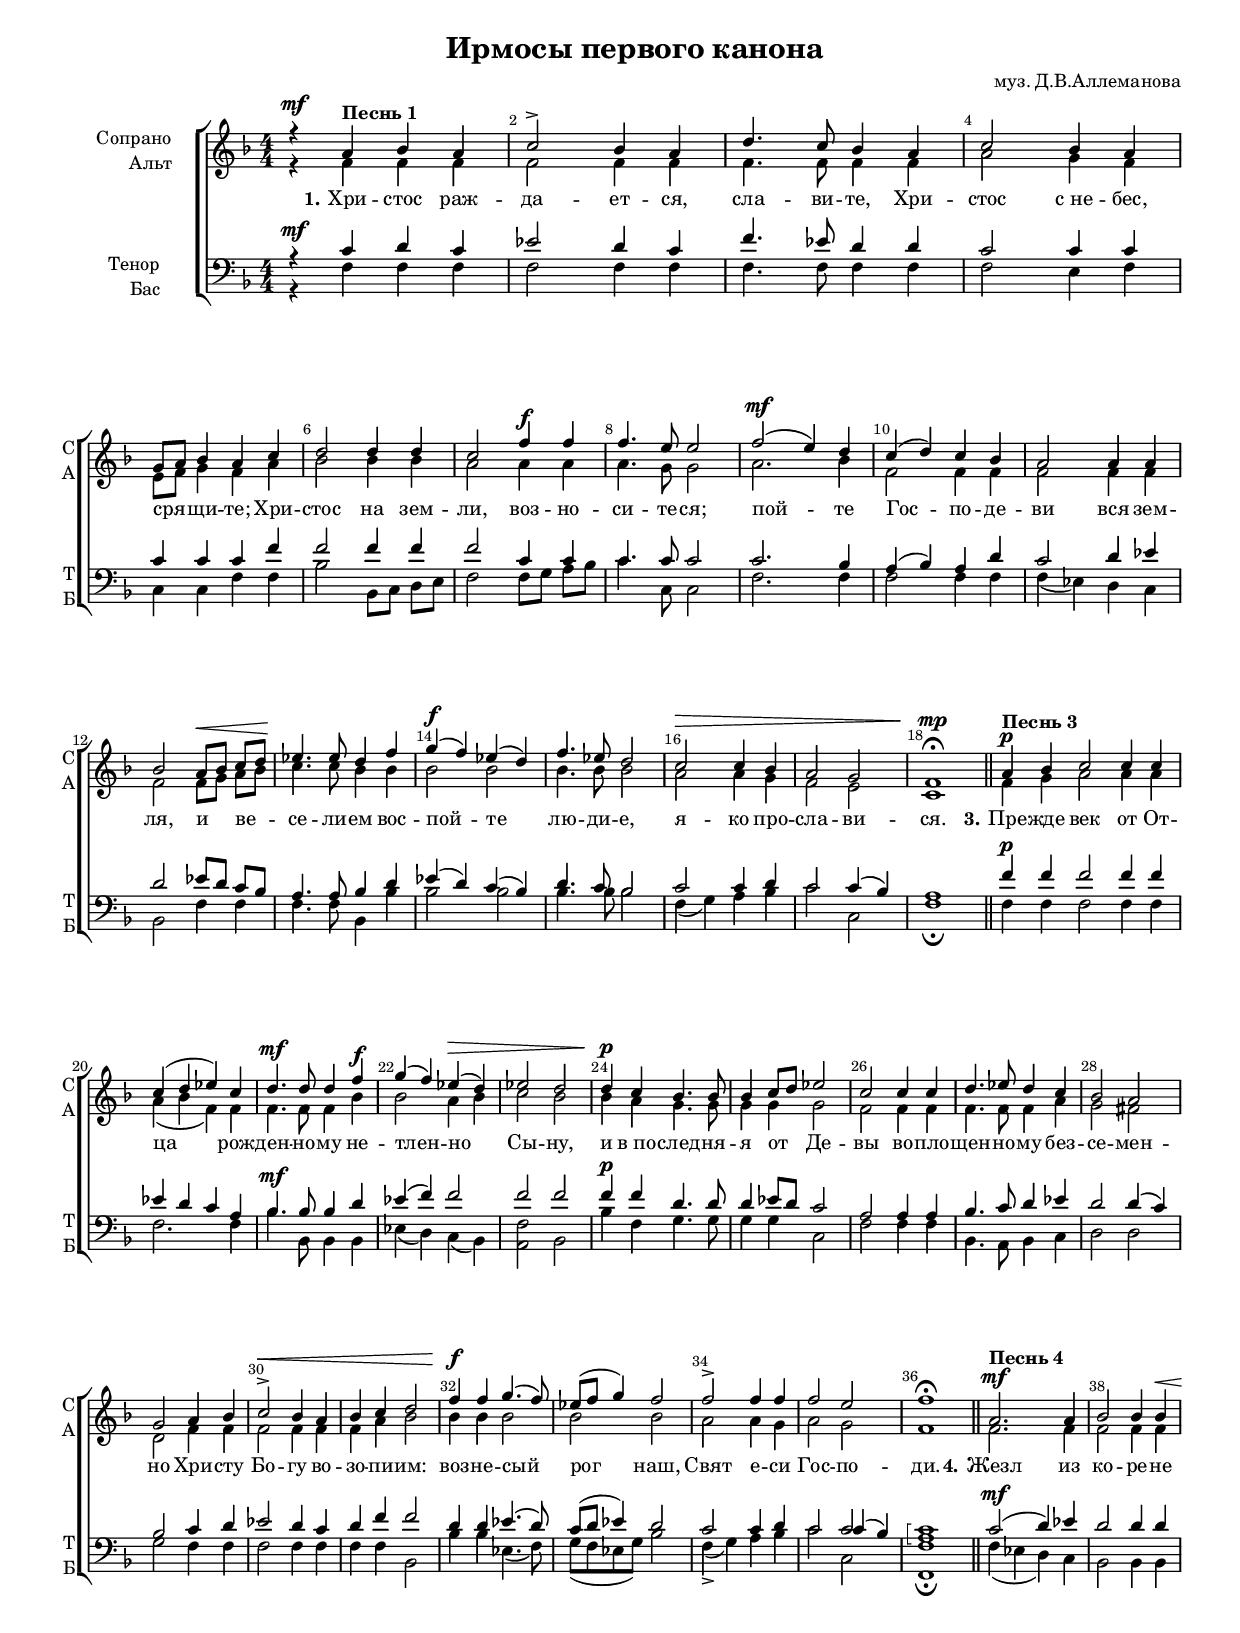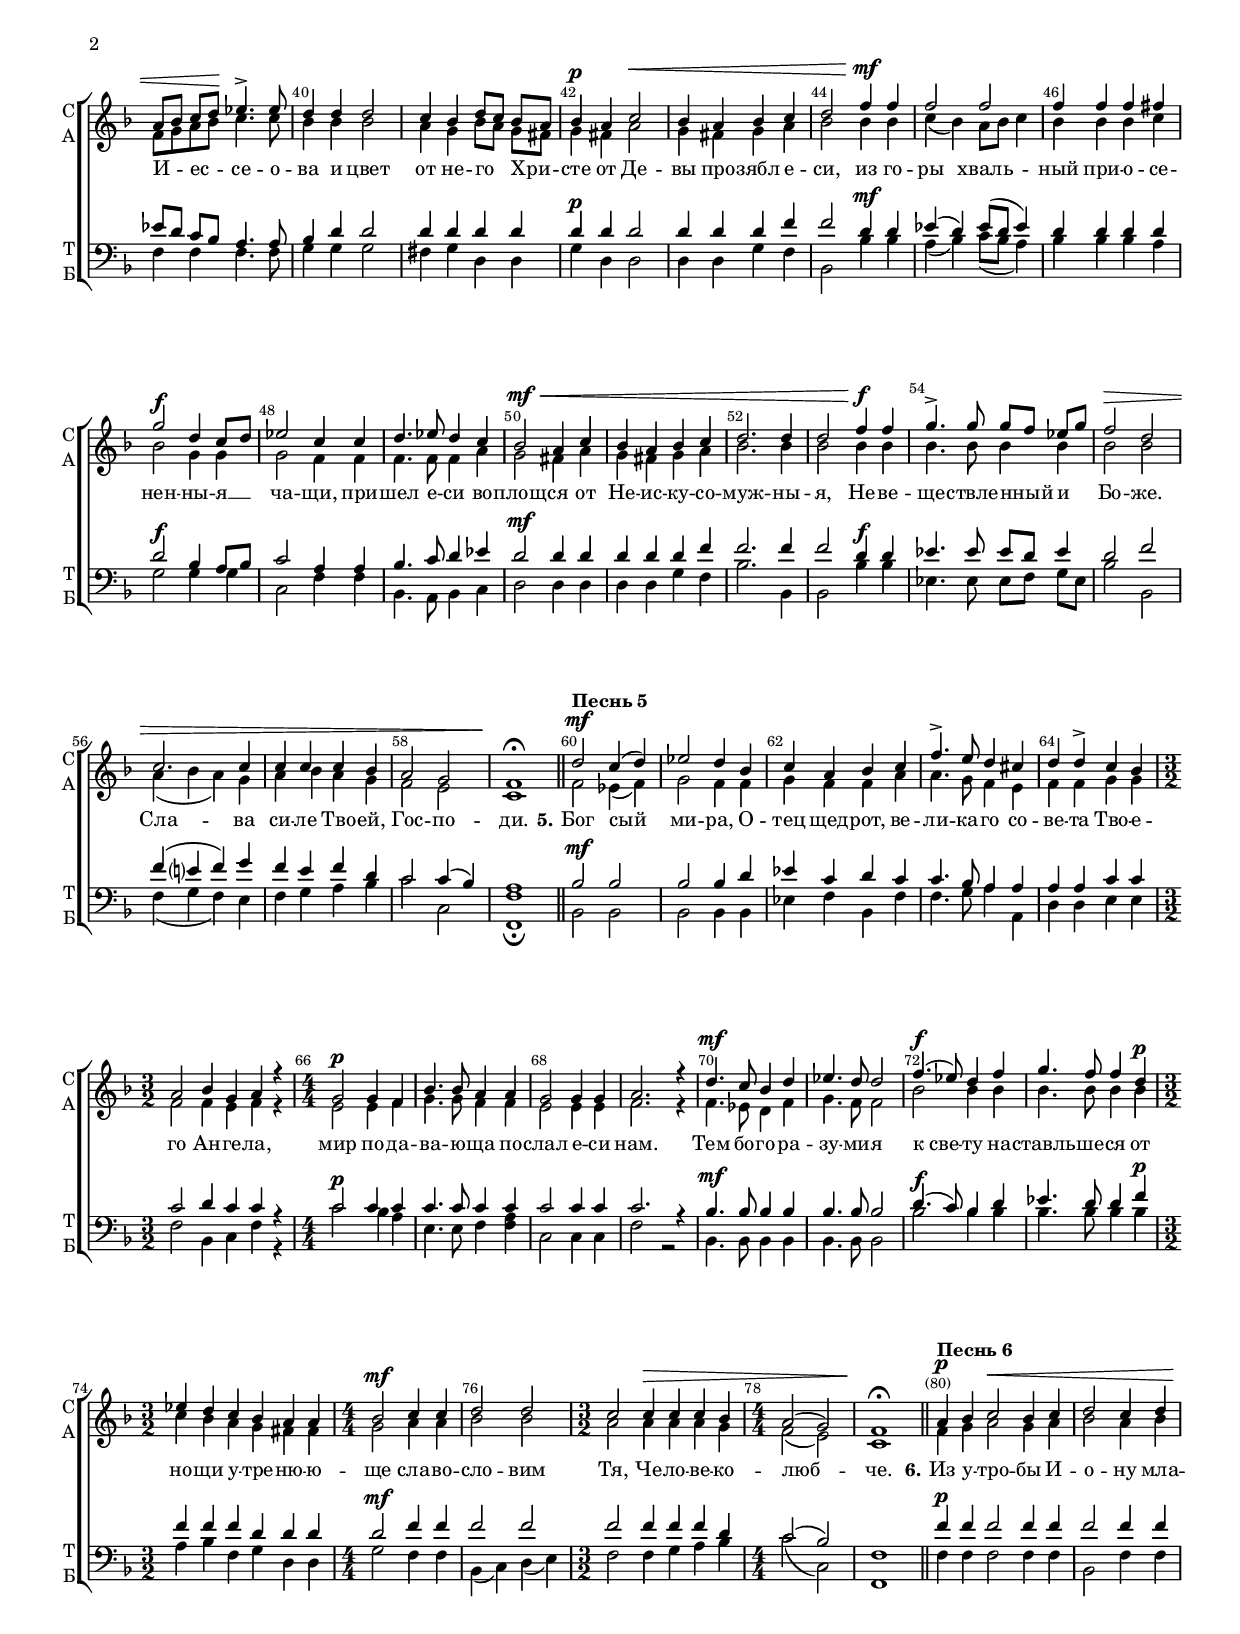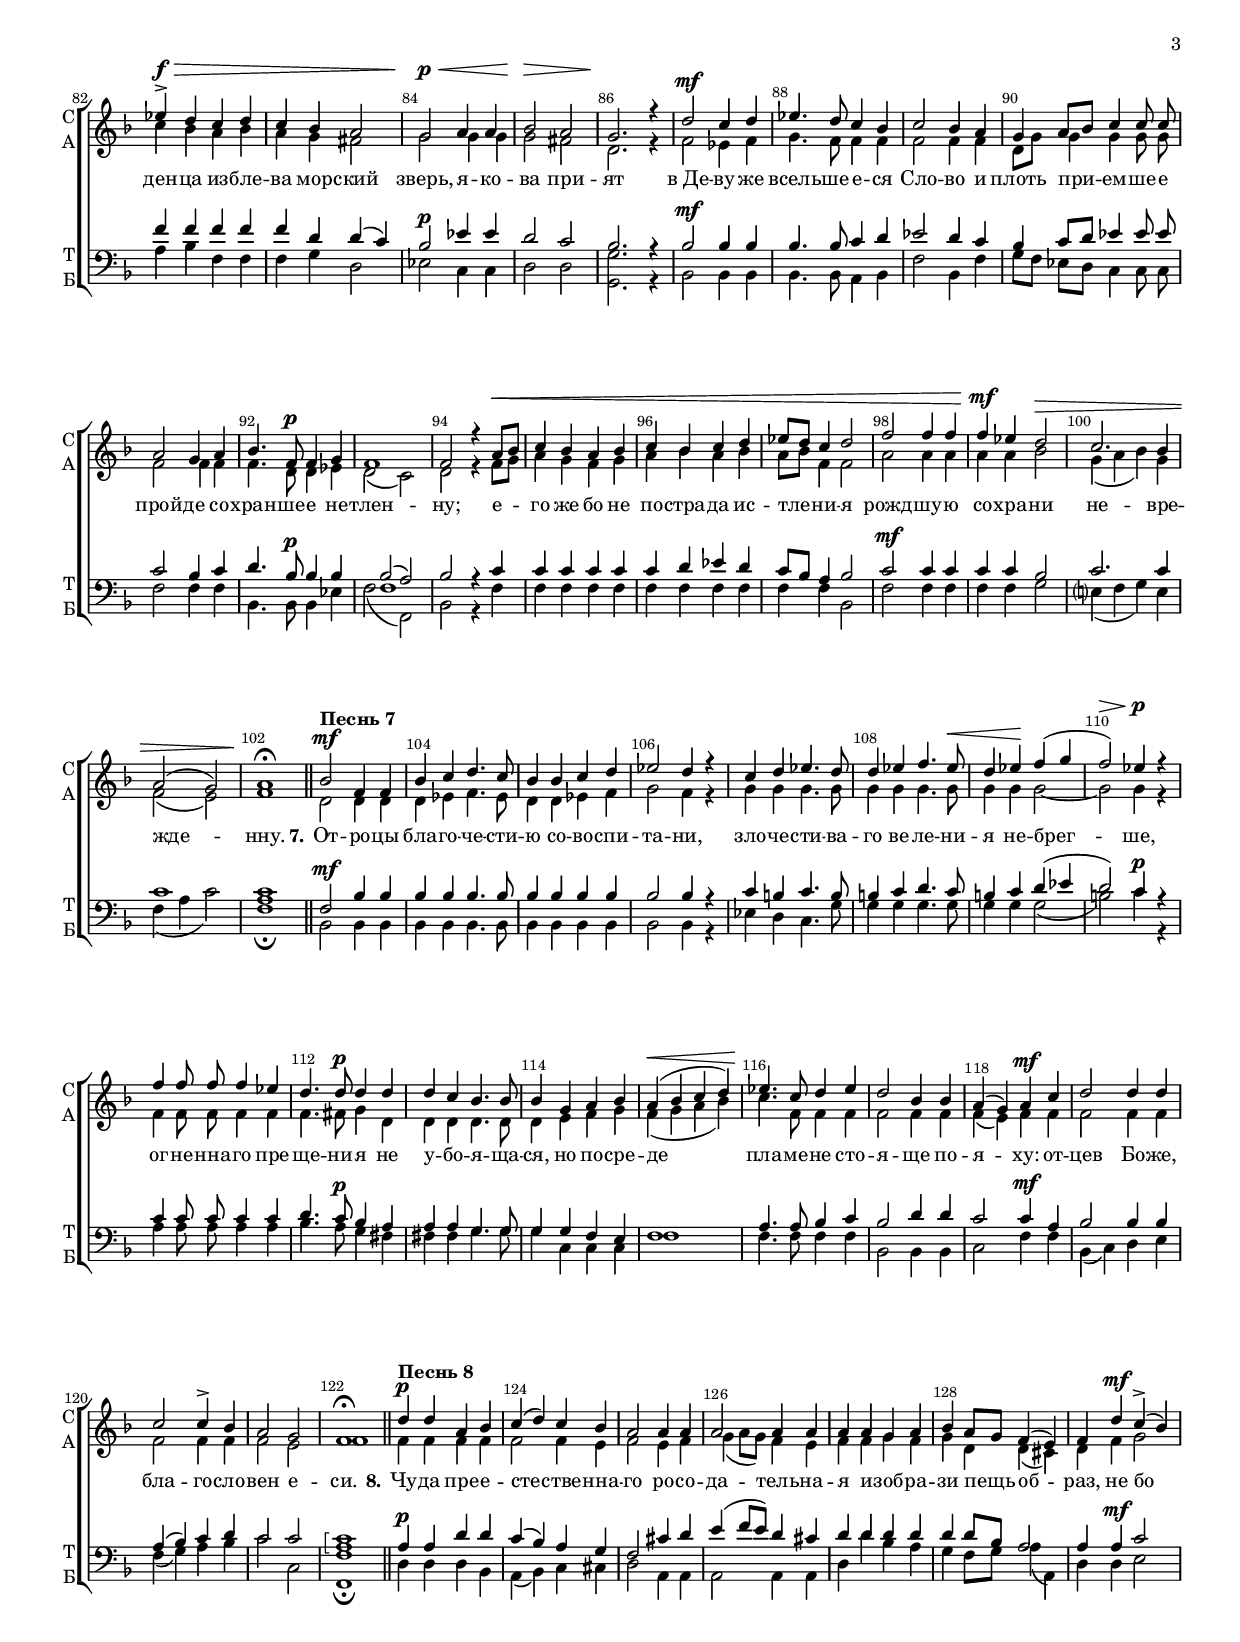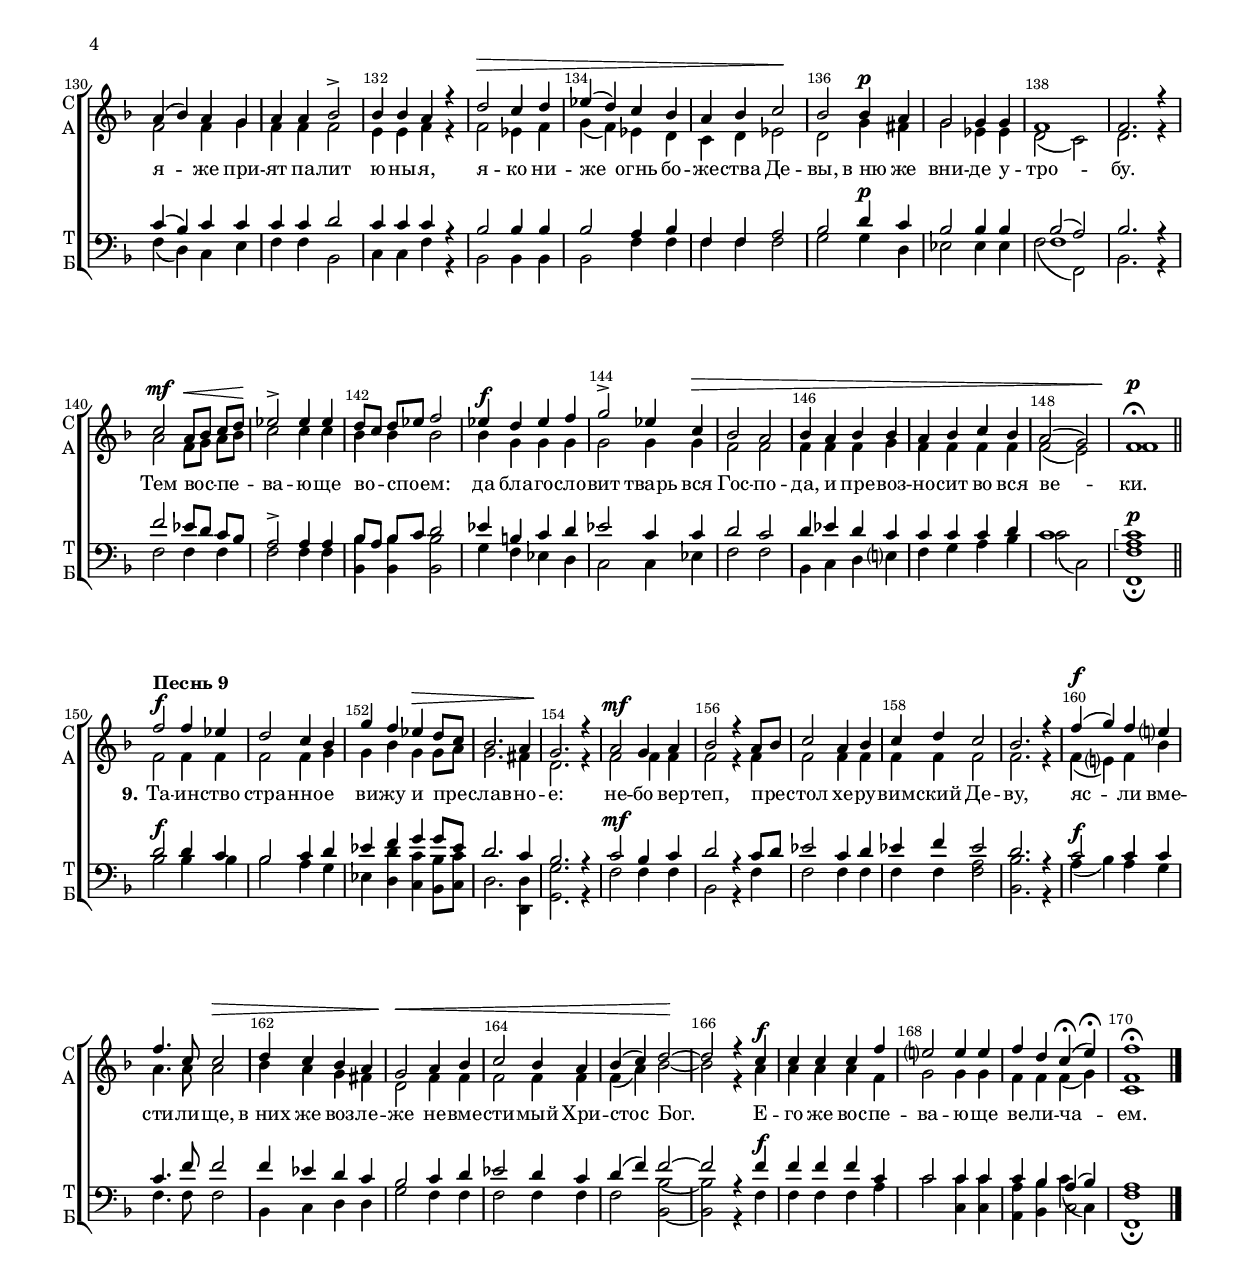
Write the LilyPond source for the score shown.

\version "2.18.2"

% закомментируйте строку ниже, чтобы получался pdf с навигацией
#(ly:set-option 'point-and-click #f)
#(ly:set-option 'midi-extension "mid")
#(set-default-paper-size "a4")
#(set-global-staff-size 16)

\header {
  composer = "муз. Д.В.Аллеманова"
  title = "Ирмосы первого канона"
  % Удалить строку версии LilyPond 
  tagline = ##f
}

global = {
  \key f \major
  \time 4/4
  \numericTimeSignature
  \autoBeamOff
}

%make visible number of every 2-nd bar
secondbar = {
  \override Score.BarNumber.break-visibility = #end-of-line-invisible
  \set Score.barNumberVisibility = #(every-nth-bar-number-visible 2)
}

partialTwo = {\set Timing.measurePosition = #(ly:make-moment -1/2)}

%use this as temporary line break
abr = { \break }


% uncommend next line when finished
%abr = {}

%once hide accidental (runaround for cadenza
nat = { \once \hide Accidental }

sopvoice = \relative c'' {
  \global
  \dynamicUp
  
  \secondbar  
  r4\mf a^\markup \bold "Песнь 1" bes a | % 2
  c2-> bes4 a | % 3
  d4. c8 bes4 a | % 4
  c2 bes4 a | \abr % 5
  g8 [ a ] bes4 a c | % 6
  d2 d4 d | % 7
  c2 f4\f f | % 8
  f4. e8 e2 | % 9
  f2(\mf e4) d | \barNumberCheck #10
  c4( d) c bes | % 11
  a2 a4 a | % 12
  bes2 a8\< [ bes ] c[ d ] | % 13
  es4.\! es8 d4 f | % 14
  g4\f( f) es( d) | % 15
  f4. es8 d2 | % 16
  c2\> c4 bes | % 17
  a2 g | % 18
  f1\mp\fermata \bar "||"
  
  \partialTwo  a4\p^\markup \bold "Песнь 3" bes |
  c2 c4 c | % 21
  c4( d es) c | % 22
  d4.\mf d8 d4 f\f | % 23
  g4( f) es(\> d) | % 24
  es2 d | % 25
  d4\p c bes4. bes8 | % 26
  bes4 c8 [ d ] es2 | % 27
  c2 c4 c | % 28
  d4. es8 d4 c | % 29
  bes2 a |
  g2 a4 bes | % 31
  c2->\< bes4 a | % 32
  bes4 c d2 | % 33
  f4\f f g4.( f8) | % 34
  es8( [ f ] g4) f2 | % 35
  f2-> f4 f | % 36
  f2 e | % 37
  f1\fermata \bar "||"
  
  a,2.\mf^\markup \bold "Песнь 4" a4 | % 39
  bes2 bes4 bes\< |
  a8 [ bes] c[ d ]\! es4.-> es8 | % 41
  d4 d d2 | % 42
  c4 bes d8 [ c] bes[ a ] | % 43
  bes4\p a c2\< | % 44
  bes4 a bes c | % 45
  d2 f4\mf f | % 46
  f2 f | % 47
  f4 f f fis | % 48
  g2\f d4 c8 [ d ] | % 49
  es2 c4 c |
  d4. es8 d4 c | % 51
  bes2\mf\< a4 c | % 52
  bes4 a bes c | % 53
  d2. d4 | % 54
  d2 f4\f f | % 55
  g4.-> g8 g [ f] es[ g ] | % 56
  f2\> d | % 57
  c2. c4 | % 58
  c4 c c bes | % 59
  a2 g |
  f1\!\fermata \bar "||"
  d'2\mf^\markup \bold "Песнь 5" c4( d) | % 62
  es2 d4 bes | % 63
  c4 a bes c | % 64
  f4.-> e8 d4 cis | % 65
  d4 d-> c bes | % 66
  \time 3/2  a2 bes4 g a r | % 67
  \time 4/4  g2\p g4 f | % 68
  bes4. bes8 a4 a | % 69
  g2 g4 g |
  a2. r4 | % 71
  d4.\mf c8 bes4 d | % 72
  es4. d8 d2 | % 73
  f4.\f( es8) d4 f | % 74
  g4. f8 f4 d\p | % 75
  \time 3/2  es4 d c bes a a | % 76
  \time 4/4  bes2\mf c4 c | % 77
  d2 d | % 78
  \time 3/2  c2 c4\> c c bes | % 79
  \time 4/4  a2( g) |
  f1\!\fermata \bar "||"
  
  \partialTwo  a4\p^\markup \bold "Песнь 6" bes | % 82
  c2\< bes4 c | % 83
  d2 c4 d | % 84
  es4->\f\> d c d | % 85
  c4 bes a2 | % 86
  g2\p\< a4 a | % 87
  bes2\> a | % 88
  g2.\! r4 | % 89
  d'2\mf c4 d |
  es4. d8 c4 bes | % 91
  c2 bes4 a | % 92
  g4 a8 [ bes ] c4 c8 c | % 93
  a2 g4 a | % 94
  bes4. f8\p f4 g | % 95
  f1 | % 96
  f2 r4 a8 [\< bes ] | % 97
  c4 bes a bes | % 98
  c4 bes c d | % 99
  es8 [ d ] c4 d2 |
  f2 f4 f | % 101
  f4\mf es d2\> | % 102
  c2. bes4 | % 103
  a2( g) | % 104
  a1\!\fermata \bar "||"
  
  bes2\mf^\markup\bold"Песнь 7" f4 f | % 106
  bes4 c d4. c8 | % 107
  bes4 bes c d | % 108
  es2 d4 r | % 109
  c4 d es4. d8 |
  d4 es f4. es8\< | % 111
  d4 es\! f( g | % 112
  f2)\> es4\p r | % 113
  f4 f8 f f4 es | % 114
  d4. d8\p d4 d | % 115
  d4 c bes4. bes8 | % 116
  bes4 g a bes | % 117
  a4(\< bes c d) | % 118
  es4.\! c8 d4 es | % 119
  d2 bes4 bes |
  a4( g) a\mf c | % 121
  d2 d4 d | % 122
  c2 c4-> bes | % 123
  a2 g | % 124
  f1\!\fermata \bar "||"
  
  d'4\p^\markup\bold"Песнь 8" d a bes | % 126
  c4( d) c bes | % 127
  a2 a4 a | % 128
  a2 a4 a | % 129
  a4 a g a |
  bes4 a8 [ g ] f4( e) | % 131
  f4 d'\mf c->( bes) | % 132
  a4( bes) a g | % 133
  a4 a bes2-> | % 134
  bes4 bes a r | % 135
  d2\> c4 d | % 136
  es4( d) c bes | % 137
  a4 bes c2\! | % 138
  bes2 bes4\p a | % 139
  g2 g4 g | 
  f1 | % 141
  f2. r4 | % 142
  c'2\mf a8 [\< bes] c[ d ] | % 143
  es2->\! es4 es | % 144
  d8 [ c ] d[ es ] f2 | % 145
  es4\f d es f | % 146
  g2-> es4 c\> | % 147
  bes2 a | % 148
  bes4 a bes bes | % 149
  a4 bes c bes |
  a2( g ) | % 151
  f1\p\fermata \bar "||"
  
  f'2\f^\markup\bold"Песнь 9" f4 es | % 153
  d2 c4 bes | % 154
  g'4 f es\> d8 [ c ] | % 155
  bes2. a4 | % 156
  g2.\! r4 | % 157
  a2\mf g4 a | % 158
  bes2 r4 a8 [ bes ] | % 159
  c2 a4 bes |
  c4 d c2 | % 161
  bes2. r4 | % 162
  f'4\f( g) f e ? | % 163
  f4. c8 c2\> | % 164
  d4 c bes a | % 165
  g2\< a4 bes | % 166
  c2 bes4 a | % 167
  bes4( c) d2 ~\! | % 168
  d2 r4 c\f | % 169
  c4 c c f |
  e ?2 e4 e | % 171
  f4 d c(\fermata e)\fermata | % 172
  f1\fermata \bar "|."
}


altvoice = \relative c' {
  \global
  \dynamicUp  
  r4 f f f | % 2
  f2 f4 f | % 3
  f4. f8 f4 f | % 4
  a2 g4 f | % 5
  e8 [ f ] g4 f a | % 6
  bes2 bes4 bes | % 7
  a2 a4 a | % 8
  a4. g8 g2 | % 9
  a2. bes4 |
  f2 f4 f | % 11
  f2 f4 f | % 12
  f2 f8 [ g] a[ bes ] | % 13
  c4. c8 bes4 bes | % 14
  bes2 bes | % 15
  bes4. bes8 bes2 | % 16
  a2 a4 g | % 17
  f2 e | % 18
  c1
  
  f4 g | %\barNumberCheck #20
  a2 a4 a | % 21
  a4( bes f) f | % 22
  f4. f8 f4 bes | % 23
  bes2 a4 bes | % 24
  c2 bes | % 25
  bes4 a g4. g8 | % 26
  g4 g g2 | % 27
  f2 f4 f | % 28
  f4. f8 f4 a | % 29
  g2 fis | %\barNumberCheck #30
  d2 f4 f | % 31
  f2 f4 f | % 32
  f4 a bes2 | % 33
  bes4 bes bes2 | % 34
  bes2 bes | % 35
  a2 a4 g | % 36
  a2 g | % 37
  f1 
  
  f2. f4 | % 39
  f2 f4 f | %\barNumberCheck #40
  f8 [ g a bes ] c4. c8 | % 41
  bes4 bes bes2 | % 42
  a4 g bes8 [ a] g[ fis ] | % 43
  g4 fis a2 | % 44
  g4 fis g a | % 45
  bes2 bes4 bes | % 46
  c4( bes) a8 [ bes ] c4 | % 47
  bes4 bes bes c | % 48
  bes2 g4 g | % 49
  g2 f4 f | %\barNumberCheck #50
  f4. f8 f4 a | % 51
  g2 fis4 a | % 52
  g4 fis g a | % 53
  bes2. bes4 | % 54
  bes2 bes4 bes | % 55
  bes4. bes8 bes4 bes | % 56
  bes2 bes | % 57
  a4( bes a) g | % 58
  a4 bes a g | % 59
  f2 e | %\barNumberCheck #60
  c1
  
  f2 es4( f) | % 62
  g2 f4 f | % 63
  g4 f f a | % 64
  a4. g8 f4 e | % 65
  f4 f g g | % 66
  f2 f4 e f r | % 67
  e2 e4 f | % 68
  g4. g8 f4 f | % 69
  e2 e4 e | %\barNumberCheck #70
  f2. r4 | % 71
  f4. es8 d4 f | % 72
  g4. f8 f2 | % 73
  bes2 bes4 bes | % 74
  bes4. bes8 bes4 bes | % 75
  c4 bes a g fis fis | % 76
  g2 a4 a | % 77
  bes2 bes | % 78
  a2 a4 a a g | % 79
  f2( e) | %\barNumberCheck #80
  c1
  
  f4 g | % 82
  a2 g4 a | % 83
  bes2 a4 bes | % 84
  c4 bes a bes | % 85
  a4 g fis2 | % 86
  g2 g4 g | % 87
  g2 fis | % 88
  d2. r4 | % 89
  f2 es4 f | %\barNumberCheck #90
  g4. f8 f4 f | % 91
  f2 f4 f | % 92
  d8 [ g ] g4 g g8 g | % 93
  f2 f4 f | % 94
  f4. d8 d4 es | % 95
  d2( c) | % 96
  d2 r4 f8 [ g ] | % 97
  a4 g f g | % 98
  a4 bes a bes | % 99
  a8 [ bes ] f4 f2 | %\barNumberCheck #100
  a2 a4 a | % 101
  a4 a bes2 | % 102
  g4( a bes) g | % 103
  f2( e) | % 104
  f1
  
  d2 d4 d | % 106
  d4 es f4. es8 | % 107
  d4 d es f | % 108
  g2 f4 r | % 109
  g4 g g4. g8 | %\barNumberCheck #110
  g4 g g4. g8 | % 111
  g4 g g2 ~ | % 112
  g2 g4 r | % 113
  f4 f8 f f4 f | % 114
  f4. fis8 g4 d | % 115
  d4 d d4. d8 | % 116
  d4 e f g | % 117
  f4( g a bes) | % 118
  c4. f,8 f4 f | % 119
  f2 f4 f | %\barNumberCheck #120
  f4( e) f f | % 121
  f2 f4 f | % 122
  f2 f4 f | % 123
  f2 e | % 124
  f1
  
  f4 f f f | % 126
  f2 f4 e | % 127
  f2 e4 f | % 128
  g4( a8 [ g )] f4 e | % 129
  f4 f g f | %\barNumberCheck #130
  g4 d d( cis) | % 131
  d4 f g2 | % 132
  f2 f4 g | % 133
  f4 f f2 | % 134
  e4 e f r | % 135
  f2 es4 f | % 136
  g4( f) es d | % 137
  c4 d es2 | % 138
  d2 g4 fis | % 139
  g2 es4 es | %\barNumberCheck #140
  d2( c) | % 141
  d2. r4 | % 142
  a'2 f8 [ g] a[ bes ] | % 143
  c2 c4 c | % 144
  bes4 bes bes2 | % 145
  bes4 g g g | % 146
  g2 g4 g | % 147
  f2 f | % 148
  f4 f f g | % 149
  f4 f f f | %\barNumberCheck #150
  f2( e) | % 151
  f1
  
  f2 f4 f | % 153
  f2 f4 g | % 154
  g4 bes g g8 [ a ] | % 155
  g2. fis4 | % 156
  d2. r4 | % 157
  f2 f4 f | % 158
  f2 r4 f | % 159
  f2 f4 f | %\barNumberCheck #160
  f4 f f2 | % 161
  f2. r4 | % 162
  f4( e ?) f bes | % 163
  a4. a8 a2 | % 164
  bes4 a g fis | % 165
  d2 f4 f | % 166
  f2 f4 f | % 167
  f4( a) bes2 ~ | % 168
  bes2 r4 a | % 169
  a4 a a f | %\barNumberCheck #170
  g2 g4 g | % 171
  f4 f f( g) | % 172
  <c, f>1
}


tenorvoice = \relative c' {
  \global
  \dynamicUp 
  r4\mf c d c | % 2
  es2 d4 c | % 3
  f4. es8 d4 d | % 4
  c2 c4 c | % 5
  c4 c c f | % 6
  f2 f4 f | % 7
  f2 c4 c | % 8
  c4. c8 c2 | % 9
  c2. bes4 | %\barNumberCheck #10
  a4( bes) a d | % 11
  c2 d4 es | % 12
  d2 es8 [ d] c[ bes ] | % 13
  a4. a8 bes4 d | % 14
  es4( d) c( bes) | % 15
  d4. c8 bes2 | % 16
  c2 c4 d | % 17
  c2 c4( bes) | % 18
  a1
  
  f'4\p f | %\barNumberCheck #20
  f2 f4 f | % 21
  es4 d c a | % 22
  bes4.\mf bes8 bes4 d | % 23
  es4( f) f2 | % 24
  f2 f | % 25
  f4\p f d4. d8 | % 26
  d4 es8 [ d ] c2 | % 27
  a2 a4 a | % 28
  bes4. c8 d4 es | % 29
  d2 d4( c) | %\barNumberCheck #30
  bes2 c4 d | % 31
  es2 d4 c | % 32
  d4 f f2 | % 33
  d4 d es4.( d8) | % 34
  c8( [ d ] es4) d2 | % 35
  c2 c4 d | % 36
  c2 << { c2 } \new Voice {\voiceThree c4( bes)} >> | % 37
  \arpeggioBracket <a c>1\arpeggio
  
  c2\mf( d4) es | % 39
  d2 d4 d | %\barNumberCheck #40
  es8 [ d] c[ bes ] a4. a8 | % 41
  bes4 d d2 | % 42
  d4 d d d | % 43
  d4\p d d2 | % 44
  d4 d d f | % 45
  f2 d4\mf d | % 46
  es4( d) es8( [ d ] es4) | % 47
  d4 d d d | % 48
  d2\f bes4 a8 [ bes ] | % 49
  c2 a4 a | %\barNumberCheck #50
  bes4. c8 d4 es | % 51
  d2\mf d4 d | % 52
  d4 d d f | % 53
  f2. f4 | % 54
  f2 d4\f d | % 55
  es4. es8 es [ d ] es4 | % 56
  d2 f | % 57
  f4( e ? f) g | % 58
  f4 e f d | % 59
  c2 c4( bes) | %\barNumberCheck #60
  a1
  
  bes2\mf bes | % 62
  bes2 bes4 d | % 63
  es4 c d c | % 64
  c4. bes8 a4 a | % 65
  a4 a c c | % 66
  c2 d4 c c r | % 67
  c2\p c4 c | % 68
  c4. c8 c4 c | % 69
  c2 c4 c | %\barNumberCheck #70
  c2. r4 | % 71
  bes4.\mf bes8 bes4 bes | % 72
  bes4. bes8 bes2 | % 73
  d4.\f( c8) bes4 d | % 74
  es4. d8 d4 f\p | % 75
  f4 f f d d d | % 76
  d2\mf f4 f | % 77
  f2 f | % 78
  f2 f4 f f d | % 79
  c2( bes) | %\barNumberCheck #80
  f1
  
  f'4\p f | % 82
  f2 f4 f | % 83
  f2 f4 f | % 84
  f4 f f f | % 85
  f4 d d( c) | % 86
  bes2\p es4 es | % 87
  d2 c | % 88
  bes2. r4 | % 89
  bes2\mf bes4 bes | %\barNumberCheck #90
  bes4. bes8 c4 d | % 91
  es2 d4 c | % 92
  bes4 c8 [ d ] es4 es8 es | % 93
  c2 bes4 c | % 94
  d4. bes8\p bes4 bes | % 95
  bes2( a) | % 96
  bes2 r4 c | % 97
  c4 c c c | % 98
  c4 d es d | % 99
  c8 [ bes ] a4 bes2 | %\barNumberCheck #100
  c2\mf c4 c | % 101
  c4 c bes2 | % 102
  c2. c4 | % 103
  c1 | % 104
  c1
  
  f,2\mf bes4 bes | % 106
  bes4 bes bes4. bes8 | % 107
  bes4 bes bes bes | % 108
  bes2 bes4 r | % 109
  c4 b c4. b8 | %\barNumberCheck #110
  b4 c d4. c8 | % 111
  b4 c d( es | % 112
  d2) c4\p r | % 113
  c4 c8 c c4 c | % 114
  d4. c8\p bes4 a | % 115
  a4 a g4. g8 | % 116
  g4 g f e | % 117
  f1 | % 118
  a4. a8 bes4 c | % 119
  bes2 d4 d | %\barNumberCheck #120
  c2 c4\mf a | % 121
  bes2 bes4 bes | % 122
  a4( bes) c d | % 123
  c2 c | % 124
  <a c>1\arpeggio
  
  a4\p a d d | % 126
  c4( bes) a g | % 127
  f2 cis'4 d | % 128
  e4( f8 [ e) ] d4 cis | % 129
  d4 d d d | %\barNumberCheck #130
  d4 d8 [ bes ] a2 | % 131
  a4 a\mf c2 | % 132
  c4( bes) c c | % 133
  c4 c d2 | % 134
  c4 c c r | % 135
  bes2 bes4 bes | % 136
  bes2 a4 bes | % 137
  f4 f a2 | % 138
  bes2 d4\p c | % 139
  bes2 bes4 bes | %\barNumberCheck #140
  bes2( a) | % 141
  bes2. r4 | % 142
  f'2 es8 [ d] c[ bes ] | % 143
  a2-> a4 a | % 144
  bes8 [ a] bes[ c ] d2 | % 145
  es4 b c d | % 146
  es2 c4 c | % 147
  d2 c | % 148
  d4 es d c | % 149
  c4 c c d | %\barNumberCheck #150
  c1 | % 151
  <a c>1\arpeggio\p
  
  d2\f d4 c | % 153
  bes2 c4 d | % 154
  es4 f g g8 [ es ] | % 155
  d2. c4 | % 156
  bes2. r4 | % 157
  c2\mf bes4 c | % 158
  d2 r4 c8 [ d ] | % 159
  es2 c4 d | %barNumberCheck #160
  es4 f es2 | % 161
  d2. r4 | % 162
  c2\f c4 c | % 163
  c4. f8 f2 | % 164
  f4 es d c | % 165
  bes2 c4 d | % 166
  es2 d4 c | % 167
  d4( f) f2 ~ | % 168
  f2 r4 f\f | % 169
  f4 f f c | %\barNumberCheck #170
  c2 c4 c | % 171
  c4 bes a( bes) | % 172
  a1
}


bassvoice = \relative c {
  \global
  \dynamicUp
  r4 f f f | % 2
  f2 f4 f | % 3
  f4. f8 f4 f | % 4
  f2 e4 f | % 5
  c4 c f f | % 6
  bes2 bes,8 [ c] d[ e ] | % 7
  f2 f8 [ g] a[ bes ] | % 8
  c4. c,8 c2 | % 9
  f2. f4 | %\barNumberCheck #10
  f2 f4 f | % 11
  f4( es) d c | % 12
  bes2 f'4 f | % 13
  f4. f8 bes,4 bes' | % 14
  bes2 bes | % 15
  bes4. bes8 bes2 | % 16
  f4( g )a bes | % 17
  c2 c, | % 18
  f1\fermata
  
  f4 f | %\barNumberCheck #20
  f2 f4 f | % 21
  f2. f4 | % 22
  bes4. bes,8 bes4 bes | % 23
  es4( d) c( bes) | % 24
  <a f'>2 bes | % 25
  bes'4 f g4. g8 | % 26
  g4 g c,2 | % 27
  f2 f4 f | % 28
  bes,4. a8 bes4 c | % 29
  d2 d | %\barNumberCheck #30
  g2 f4 f | % 31
  f2 f4 f | % 32
  f4 f bes,2 | % 33
  bes'4 bes es,4.( f8) | % 34
  g8( [ f es g ]) bes2 | % 35
  f4->( g) a bes | % 36
  c2 c, | % 37
  <f, f'>1\fermata
  
  f'4( es d) c | % 39
  bes2 bes4 bes | %\barNumberCheck #40
  f'4 f f4. f8 | % 41
  g4 g g2 | % 42
  fis4 g d d | % 43
  g4 d d2 | % 44
  d4 d g f | % 45
  bes,2 bes'4 bes | % 46
  a4( bes) c8( [ bes ] a4) | % 47
  bes4 bes bes a | % 48
  g2 g4 g | % 49
  c,2 f4 f | %\barNumberCheck #50
  bes,4. a8 bes4 c | % 51
  d2 d4 d | % 52
  d4 d g f | % 53
  bes2. bes,4 | % 54
  bes2 bes'4 bes | % 55
  es,4. es8 es [ f] g[ es ] | % 56
  bes'2 bes, | % 57
  f'4( g f) e | % 58
  f4 g a bes | % 59
  c2 c, | %\barNumberCheck #60
  <f, f'>1\fermata
  
  bes2 bes | % 62
  bes2 bes4 bes | % 63
  es4 f bes, f' | % 64
  f4. g8 a4 a, | % 65
  d4 d e e | % 66
  f2 bes,4 c f r | % 67
  c'2 bes4 a | % 68
  e4. e8 f4 <f a> | % 69
  c2 c4 c | %\barNumberCheck #70
  f2 r | % 71
  bes,4. bes8 bes4 bes | % 72
  bes4. bes8 bes2 | % 73
  bes'2 bes4 bes | % 74
  bes4. bes8 bes4 bes | % 75
  a4 bes f g d d | % 76
  g2 f4 f | % 77
  bes,4( c) d( e) | % 78
  f2 f4 g a bes | % 79
  c2( c,) | %\barNumberCheck #80
  f,1
  
  f'4 f | % 82
  f2 f4 f | % 83
  bes,2 f'4 f | % 84
  a4 bes f f | % 85
  f4 g d2 | % 86
  es2 c4 c | % 87
  d2 d | % 88
  <g, g'>2. r4 | % 89
  bes2 bes4 bes | %\barNumberCheck #90
  bes4. bes8 a4 bes | % 91
  f'2 bes,4 f' | % 92
  g8 [ f] es[ d ] c4 c8 c | % 93
  f2 f4 f | % 94
  bes,4. bes8 bes4 es | % 95
  << f1 \new Voice {\voiceFour f2( f,)  } >> | % 96
  bes2 r4 f' | % 97
  f4 f f f | % 98
  f4 f f f | % 99
  f4 f bes,2 | %\barNumberCheck #100
  f'2 f4 f | % 101
  f4 f g2 | % 102
  e ?4( f g) e | % 103
  f4( a c2) | % 104
  <f, a>1\fermata
  
  bes,2 bes4 bes | % 106
  bes4 bes bes4. bes8 | % 107
  bes4 bes bes bes | % 108
  bes2 bes4 r | % 109
  es4 d c4. g'8 | %\barNumberCheck #110
  g4 g g4. g8 | % 111
  g4 g g2( | % 112
  b2) c4 r | % 113
  a4 a8 a a4 a | % 114
  bes4. a8 g4 fis | % 115
  fis4 fis g4. g8 | % 116
  g4 c, c c | % 117
  f1 | % 118
  f4. f8 f4 f | % 119
  bes,2 bes4 bes | %\barNumberCheck #120
  c2 f4 f | % 121
  bes,4( c) d e | % 122
  f4( g) a bes | % 123
  c2 c, | % 124
  <f, f'>1\fermata
  
  d'4 d d bes | % 126
  a4( bes) c cis | % 127
  d2 a4 a | % 128
  a2 a4 a | % 129
  d4 d' bes a | %\barNumberCheck #130
  g4 f8 [ g ] a4( a,) | % 131
  d4 d e2 | % 132
  f4( d) c e | % 133
  f4 f bes,2 | % 134
  c4 c f r | % 135
  bes,2 bes4 bes | % 136
  bes2 f'4 f | % 137
  f4 f f2 | % 138
  g2 g4 d | % 139
  es2 es4 es | %\barNumberCheck #140
  << f1 \new Voice {\voiceFour f2( f,) } >> | % 141
  bes2. r4 | % 142
  f'2 f4 f | % 143
  f2 f4 f | % 144
  <bes, bes'>4 <bes bes'> <bes bes'>2 | % 145
  g'4 f es d | % 146
  c2 c4 es | % 147
  f2 f | % 148
  bes,4 c d e ? | % 149
  f4 g a bes | %\barNumberCheck #150
  c2( c,) | % 151
  <f, f'>1\fermata
  
  bes'2 bes4 bes | % 153
  bes2 a4 g | % 154
  es4 <d d'> <c c'> <bes bes'>8 [ <c c'> ] | % 155
  d2. <d, d'>4 | % 156
  <g g'>2. r4 | % 157
  f'2 f4 f | % 158
  bes,2 r4 f' | % 159
  f2 f4 f | %\barNumberCheck #160
  f4 f <f a>2 | % 161
  <bes, bes'>2. r4 | % 162
  a'4( bes) a g | % 163
  f4. f8 f2 | % 164
  bes,4 c d d | % 165 
  g2 f4 f | % 166
  f2 f4 f | % 167
  f2 <bes, bes'> ~ | % 168
  q2 r4 f' | % 169
  f4 f f a | %\barNumberCheck #170
  c2 <c, c'>4 <c c'> | % 171
  <a a'>4 <bes bes'> << c2 \new Voice {\voiceFour c'4( c,) } >> | % 172
  <f, f'>1\fermata
}

lyricscore = \lyricmode {
  \set stanza = "1." Хри -- стос раж -- да -- ет -- ся, сла -- ви -- те,
  Хри -- стос с_не -- бес, сря -- щи -- те;
  Хри -- стос на зем -- ли, воз -- но -- си -- те -- ся;
  пой -- те Гос -- по -- де -- ви вся зем -- ля,
  и ве -- се -- ли -- ем вос -- пой -- те лю -- ди -- е,
  я -- ко про -- сла -- ви -- ся.
  
  \set stanza = "3." Пре -- жде век от От -- ца рож -- ден -- но -- му не -- тлен -- но Сы -- ну,
  и в_по -- след -- ня -- я от Де -- вы во -- пло -- щен -- но -- му без -- се -- мен -- но Хри -- сту
  Бо -- гу во -- зо -- пи -- им: воз -- не -- сый рог наш, Свят е -- си Гос -- по -- ди.
  
  \set stanza = "4." Жезл из ко -- ре -- не И -- ес -- се -- о -- ва 
  и цвет от не -- го Хри -- сте 
  от Де -- вы про -- зябл е -- си,
  из го -- ры хваль -- ный при -- о -- се -- нен -- ны -- я __ ча -- щи,
  при -- шел е -- си во -- площ -- ся от Не -- ис -- ку -- со -- муж -- ны -- я,
  Не -- ве -- ще -- ствле -- нный и Бо -- же.
  Сла -- ва си -- ле Тво -- ей, Гос -- по -- ди.
  
  \set stanza = "5." Бог сый ми -- ра, О -- тец щед -- рот, 
  ве -- ли -- ка -- го со -- ве -- та Тво -- е -- го Ан -- ге -- ла,
  мир по -- да -- ва -- ю -- ща по -- слал е -- си нам.
  Тем бо -- го -- ра -- зу -- ми -- я к_све -- ту на -- ставль -- ше -- ся 
  от но -- щи у -- тре -- ню -- ю -- ще сла -- во -- сло -- вим Тя, 
  Че -- ло -- ве -- ко -- люб -- че.
  
  \set stanza = "6." Из у -- тро -- бы И -- о -- ну мла -- ден -- ца из -- бле -- ва 
  мор -- ский зверь, я -- ко -- ва при -- ят 
  в_Де -- ву же всель -- ше -- е -- ся Сло -- во 
  и плоть при -- ем -- ше -- е прой -- де со -- хран -- ше -- е не -- тлен -- ну;
  е -- го же бо не по -- стра -- да ис -- тле -- ни -- я
  рожд -- шу -- ю со -- хра -- ни не -- вре -- жде -- нну.
  
  \set stanza = "7." От -- ро -- цы бла -- го -- че -- сти -- ю со -- во -- cпи -- та -- ни, 
  зло -- че -- сти -- ва -- го ве -- ле -- ни -- я не -- брег -- ше,
  ог -- не -- нна -- го пре -- ще -- ни -- я не у -- бо -- я -- ща -- ся, 
  но по -- сре -- де пла -- ме -- не сто -- я -- ще по -- я -- ху: 
  от -- цев Бо -- же, бла -- го -- сло -- вен е -- си.
  
  \set stanza = "8." Чу -- да пре -- е -- сте -- стве -- нна -- го ро -- со -- да -- тель -- на -- я
  и -- зоб -- ра -- зи пещь об -- раз, 
  не бо я -- же при -- ят па -- лит ю -- ны -- я,
  я -- ко ни -- же огнь бо -- же -- ства Де -- вы, 
  в_ню же вни -- де у -- тро -- бу.
  Тем вос -- пе -- ва -- ю -- ще во -- спо -- ем: 
  да бла -- го -- сло -- вит тварь вся Гос -- по -- да,
  и пре -- воз -- но -- сит во вся ве -- ки.
  
  \set stanza = "9." Та -- ин -- ство стра -- нно -- е ви -- жу и пре -- слав -- но -- е:
  не -- бо вер -- теп, пре -- стол хе -- ру -- вим -- ский Де -- ву,
  яс -- ли вме -- сти -- ли -- ще,
  в_них же воз -- ле -- же не -- вме -- сти -- мый Хри -- стос Бог.
  Е -- го же вос -- пе -- ва -- ю -- ще ве -- ли -- ча -- ем.
}


\bookpart {
  \paper {
    top-margin = 15
    left-margin = 15
    right-margin = 10
    bottom-margin = 15
    indent = 20
    ragged-bottom = ##f
  }
  \score {
    %  \transpose c bes {
    \new ChoirStaff <<
      \new Staff = "upstaff" \with {
        instrumentName = \markup { \right-column { "Сопрано" "Альт"  } }
        shortInstrumentName = \markup { \right-column { "С" "А"  } }
        midiInstrument = "voice oohs"
      } <<
        \new Voice = "soprano" { \voiceOne \sopvoice }
        \new Voice  = "alto" { \voiceTwo \altvoice }
      >> 
      
      \new Lyrics \lyricsto "soprano" { \lyricscore }
      % alternative lyrics above up staff
      %\new Lyrics \with {alignAboveContext = "upstaff"} \lyricsto "soprano" \lyricst
      
      \new Staff = "downstaff" \with {
        instrumentName = \markup { \right-column { "Тенор" "Бас" } }
        shortInstrumentName = \markup { \right-column { "Т" "Б" } }
        midiInstrument = "voice oohs"
      } <<
        \new Voice = "tenor" { \voiceOne \clef bass \tenorvoice }
        \new Voice = "bass" { \voiceTwo \bassvoice }
      >>
    >>
    %  }  % transposeµ
    \layout { 
      \context {
        \Score
      }
      \context {
        \Staff
        % удаляем обозначение темпа из общего плана
        %  \remove "Time_signature_engraver"
        %  \remove "Bar_number_engraver"
      }
      %Metronome_mark_engraver
    }
    \midi {
      \tempo 4=120
    }
  }
}
